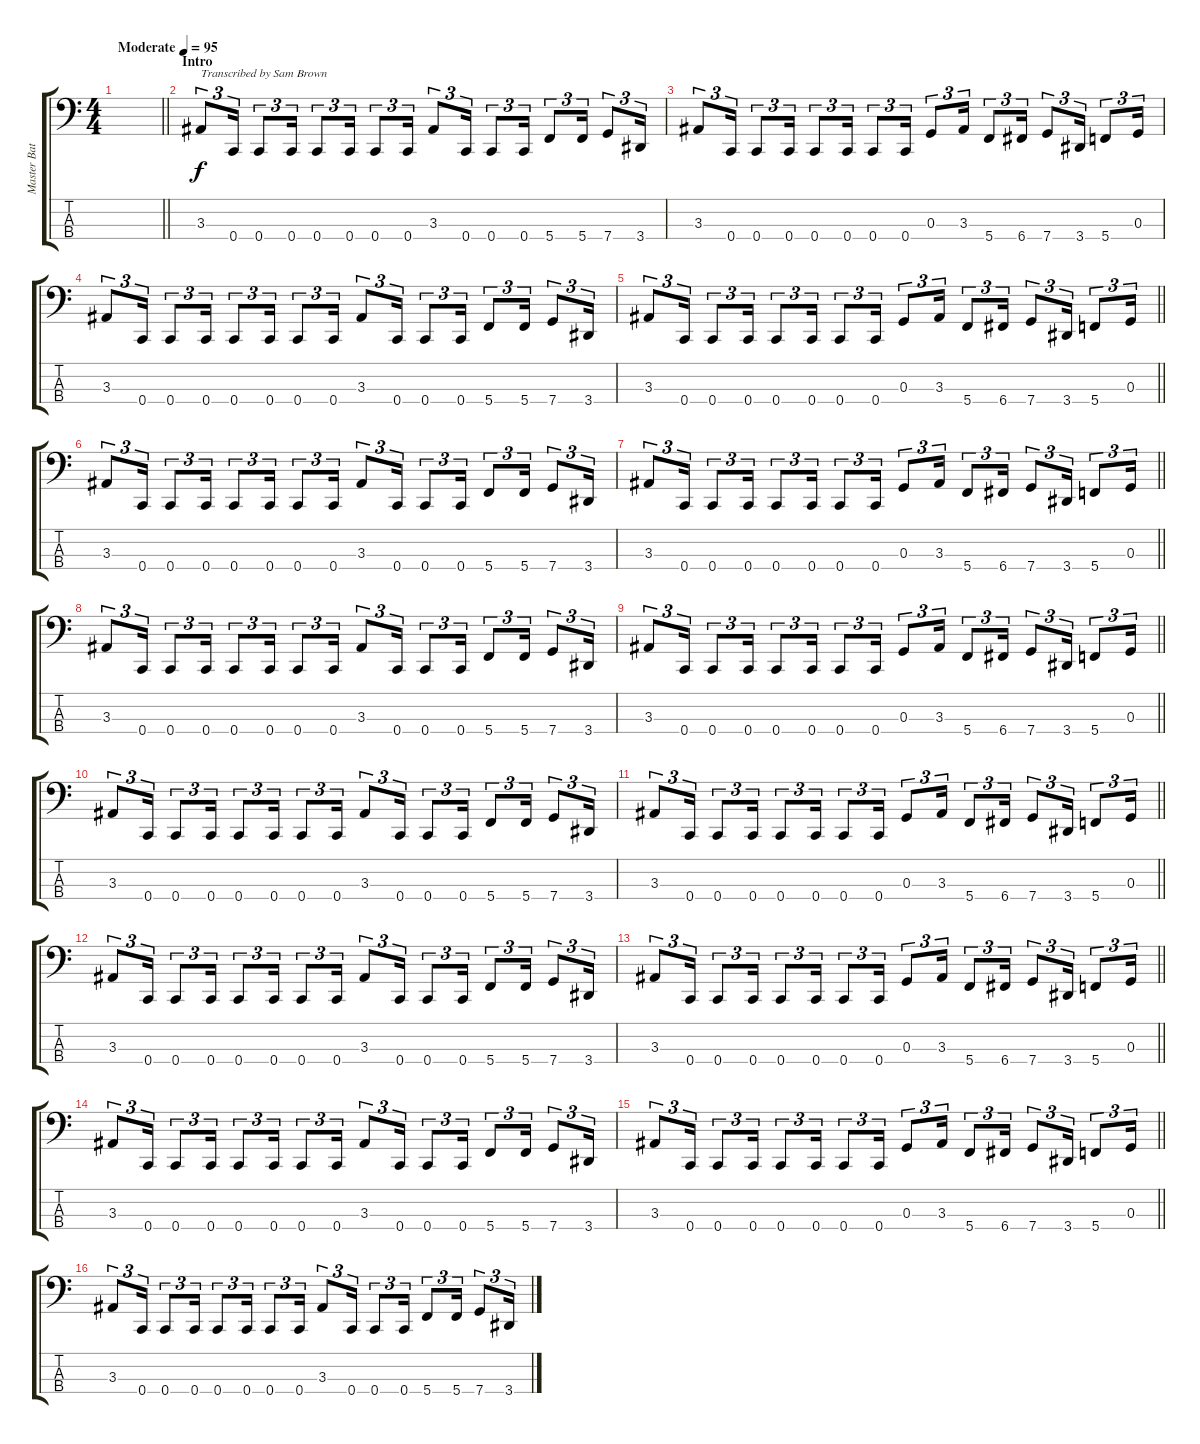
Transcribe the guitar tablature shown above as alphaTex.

\track ("Master Bates" "Master Bat") {instrument electricbassfinger}
\staff {score tabs}
\tuning (F2 C2 G1 C1) {hide}
\ts (4 4)
\section ("" "")
\tempo (95 "Moderate")
\clef f4
\barLineRight lightlight
\ks c
|
\section ("" "Intro")
3.3.8{tu (3 2) txt "Transcribed by Sam Brown"} 0.4.16{tu (3 2)} 0.4.8{tu (3 2)} 0.4.16{tu (3 2)} 0.4.8{tu (3 2)} 0.4.16{tu (3 2)} 0.4.8{tu (3 2)} 0.4.16{tu (3 2)} 3.3.8{tu (3 2)} 0.4.16{tu (3 2)} 0.4.8{tu (3 2)} 0.4.16{tu (3 2)} 5.4.8{tu (3 2)} 5.4.16{tu (3 2)} 7.4.8{tu (3 2)} 3.4.16{tu (3 2)} |
3.3.8{tu (3 2)} 0.4.16{tu (3 2)} 0.4.8{tu (3 2)} 0.4.16{tu (3 2)} 0.4.8{tu (3 2)} 0.4.16{tu (3 2)} 0.4.8{tu (3 2)} 0.4.16{tu (3 2)} 0.3.8{tu (3 2)} 3.3.16{tu (3 2)} 5.4.8{tu (3 2)} 6.4.16{tu (3 2)} 7.4.8{tu (3 2)} 3.4.16{tu (3 2)} 5.4.8{tu (3 2)} 0.3.16{tu (3 2)} |
3.3.8{tu (3 2)} 0.4.16{tu (3 2)} 0.4.8{tu (3 2)} 0.4.16{tu (3 2)} 0.4.8{tu (3 2)} 0.4.16{tu (3 2)} 0.4.8{tu (3 2)} 0.4.16{tu (3 2)} 3.3.8{tu (3 2)} 0.4.16{tu (3 2)} 0.4.8{tu (3 2)} 0.4.16{tu (3 2)} 5.4.8{tu (3 2)} 5.4.16{tu (3 2)} 7.4.8{tu (3 2)} 3.4.16{tu (3 2)} |
\barLineRight lightlight
3.3.8{tu (3 2)} 0.4.16{tu (3 2)} 0.4.8{tu (3 2)} 0.4.16{tu (3 2)} 0.4.8{tu (3 2)} 0.4.16{tu (3 2)} 0.4.8{tu (3 2)} 0.4.16{tu (3 2)} 0.3.8{tu (3 2)} 3.3.16{tu (3 2)} 5.4.8{tu (3 2)} 6.4.16{tu (3 2)} 7.4.8{tu (3 2)} 3.4.16{tu (3 2)} 5.4.8{tu (3 2)} 0.3.16{tu (3 2)} |
\section ("" "")
3.3.8{tu (3 2)} 0.4.16{tu (3 2)} 0.4.8{tu (3 2)} 0.4.16{tu (3 2)} 0.4.8{tu (3 2)} 0.4.16{tu (3 2)} 0.4.8{tu (3 2)} 0.4.16{tu (3 2)} 3.3.8{tu (3 2)} 0.4.16{tu (3 2)} 0.4.8{tu (3 2)} 0.4.16{tu (3 2)} 5.4.8{tu (3 2)} 5.4.16{tu (3 2)} 7.4.8{tu (3 2)} 3.4.16{tu (3 2)} |
\barLineRight lightlight
3.3.8{tu (3 2)} 0.4.16{tu (3 2)} 0.4.8{tu (3 2)} 0.4.16{tu (3 2)} 0.4.8{tu (3 2)} 0.4.16{tu (3 2)} 0.4.8{tu (3 2)} 0.4.16{tu (3 2)} 0.3.8{tu (3 2)} 3.3.16{tu (3 2)} 5.4.8{tu (3 2)} 6.4.16{tu (3 2)} 7.4.8{tu (3 2)} 3.4.16{tu (3 2)} 5.4.8{tu (3 2)} 0.3.16{tu (3 2)} |
3.3.8{tu (3 2)} 0.4.16{tu (3 2)} 0.4.8{tu (3 2)} 0.4.16{tu (3 2)} 0.4.8{tu (3 2)} 0.4.16{tu (3 2)} 0.4.8{tu (3 2)} 0.4.16{tu (3 2)} 3.3.8{tu (3 2)} 0.4.16{tu (3 2)} 0.4.8{tu (3 2)} 0.4.16{tu (3 2)} 5.4.8{tu (3 2)} 5.4.16{tu (3 2)} 7.4.8{tu (3 2)} 3.4.16{tu (3 2)} |
\barLineRight lightlight
3.3.8{tu (3 2)} 0.4.16{tu (3 2)} 0.4.8{tu (3 2)} 0.4.16{tu (3 2)} 0.4.8{tu (3 2)} 0.4.16{tu (3 2)} 0.4.8{tu (3 2)} 0.4.16{tu (3 2)} 0.3.8{tu (3 2)} 3.3.16{tu (3 2)} 5.4.8{tu (3 2)} 6.4.16{tu (3 2)} 7.4.8{tu (3 2)} 3.4.16{tu (3 2)} 5.4.8{tu (3 2)} 0.3.16{tu (3 2)} |
\section ("" "")
3.3.8{tu (3 2)} 0.4.16{tu (3 2)} 0.4.8{tu (3 2)} 0.4.16{tu (3 2)} 0.4.8{tu (3 2)} 0.4.16{tu (3 2)} 0.4.8{tu (3 2)} 0.4.16{tu (3 2)} 3.3.8{tu (3 2)} 0.4.16{tu (3 2)} 0.4.8{tu (3 2)} 0.4.16{tu (3 2)} 5.4.8{tu (3 2)} 5.4.16{tu (3 2)} 7.4.8{tu (3 2)} 3.4.16{tu (3 2)} |
\barLineRight lightlight
3.3.8{tu (3 2)} 0.4.16{tu (3 2)} 0.4.8{tu (3 2)} 0.4.16{tu (3 2)} 0.4.8{tu (3 2)} 0.4.16{tu (3 2)} 0.4.8{tu (3 2)} 0.4.16{tu (3 2)} 0.3.8{tu (3 2)} 3.3.16{tu (3 2)} 5.4.8{tu (3 2)} 6.4.16{tu (3 2)} 7.4.8{tu (3 2)} 3.4.16{tu (3 2)} 5.4.8{tu (3 2)} 0.3.16{tu (3 2)} |
3.3.8{tu (3 2)} 0.4.16{tu (3 2)} 0.4.8{tu (3 2)} 0.4.16{tu (3 2)} 0.4.8{tu (3 2)} 0.4.16{tu (3 2)} 0.4.8{tu (3 2)} 0.4.16{tu (3 2)} 3.3.8{tu (3 2)} 0.4.16{tu (3 2)} 0.4.8{tu (3 2)} 0.4.16{tu (3 2)} 5.4.8{tu (3 2)} 5.4.16{tu (3 2)} 7.4.8{tu (3 2)} 3.4.16{tu (3 2)} |
\barLineRight lightlight
3.3.8{tu (3 2)} 0.4.16{tu (3 2)} 0.4.8{tu (3 2)} 0.4.16{tu (3 2)} 0.4.8{tu (3 2)} 0.4.16{tu (3 2)} 0.4.8{tu (3 2)} 0.4.16{tu (3 2)} 0.3.8{tu (3 2)} 3.3.16{tu (3 2)} 5.4.8{tu (3 2)} 6.4.16{tu (3 2)} 7.4.8{tu (3 2)} 3.4.16{tu (3 2)} 5.4.8{tu (3 2)} 0.3.16{tu (3 2)} |
\section ("" "")
3.3.8{tu (3 2)} 0.4.16{tu (3 2)} 0.4.8{tu (3 2)} 0.4.16{tu (3 2)} 0.4.8{tu (3 2)} 0.4.16{tu (3 2)} 0.4.8{tu (3 2)} 0.4.16{tu (3 2)} 3.3.8{tu (3 2)} 0.4.16{tu (3 2)} 0.4.8{tu (3 2)} 0.4.16{tu (3 2)} 5.4.8{tu (3 2)} 5.4.16{tu (3 2)} 7.4.8{tu (3 2)} 3.4.16{tu (3 2)} |
\barLineRight lightlight
3.3.8{tu (3 2)} 0.4.16{tu (3 2)} 0.4.8{tu (3 2)} 0.4.16{tu (3 2)} 0.4.8{tu (3 2)} 0.4.16{tu (3 2)} 0.4.8{tu (3 2)} 0.4.16{tu (3 2)} 0.3.8{tu (3 2)} 3.3.16{tu (3 2)} 5.4.8{tu (3 2)} 6.4.16{tu (3 2)} 7.4.8{tu (3 2)} 3.4.16{tu (3 2)} 5.4.8{tu (3 2)} 0.3.16{tu (3 2)} |
3.3.8{tu (3 2)} 0.4.16{tu (3 2)} 0.4.8{tu (3 2)} 0.4.16{tu (3 2)} 0.4.8{tu (3 2)} 0.4.16{tu (3 2)} 0.4.8{tu (3 2)} 0.4.16{tu (3 2)} 3.3.8{tu (3 2)} 0.4.16{tu (3 2)} 0.4.8{tu (3 2)} 0.4.16{tu (3 2)} 5.4.8{tu (3 2)} 5.4.16{tu (3 2)} 7.4.8{tu (3 2)} 3.4.16{tu (3 2)}
